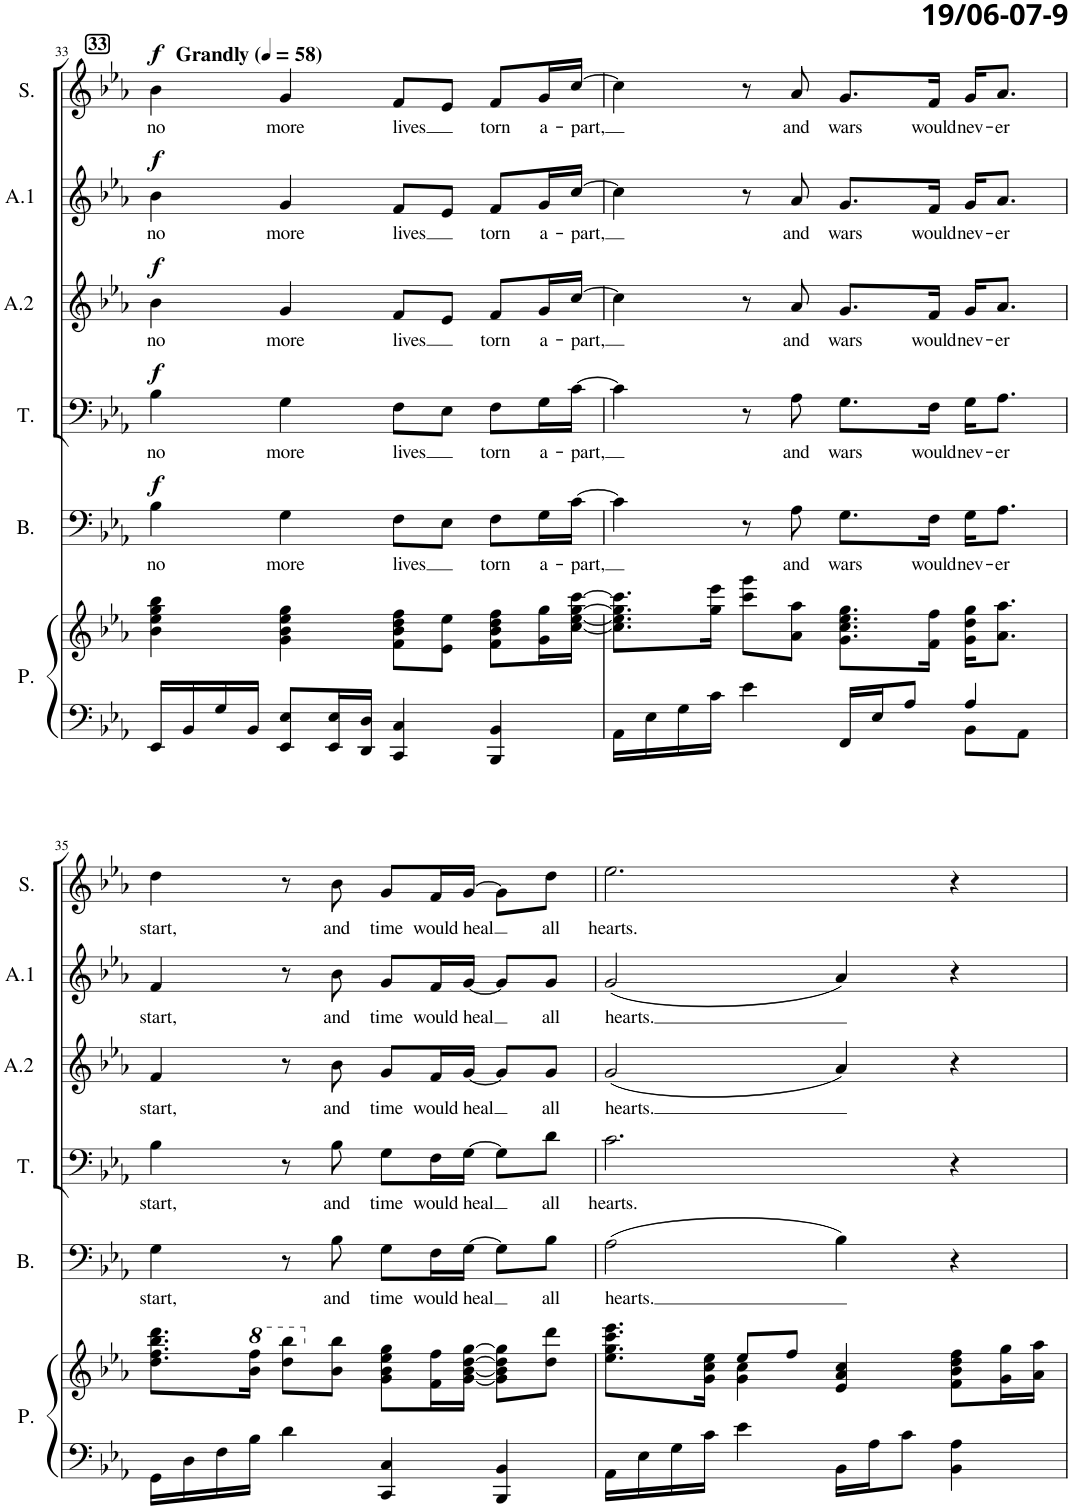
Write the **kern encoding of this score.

**kern	**kern	**kern	**text	**dynam	**kern	**text	**dynam	**kern	**text	**dynam	**kern	**text	**dynam	**kern	**text	**dynam
*part6	*part6	*part5	*part5	*part5	*part4	*part4	*part4	*part3	*part3	*part3	*part2	*part2	*part2	*part1	*part1	*part1
*staff7	*staff6	*staff5	*staff5	*staff5	*staff4	*staff4	*staff4	*staff3	*staff3	*staff3	*staff2	*staff2	*staff2	*staff1	*staff1	*staff1
*I"Piano	*	*I"Bass	*	*	*I"Tenor	*	*	*I"Alto 2	*	*	*I"Alto 1	*	*	*I"Soprano	*	*
*I'P.	*	*I'B.	*	*	*I'T.	*	*	*I'A.2	*	*	*I'A.1	*	*	*I'S.	*	*
!!LO:PB:g=z
*clefF4	*clefG2	*clefF4	*	*	*clefF4	*	*	*clefG2	*	*	*clefG2	*	*	*clefG2	*	*
*k[b-e-a-]	*k[b-e-a-]	*k[b-e-a-]	*	*	*k[b-e-a-]	*	*	*k[b-e-a-]	*	*	*k[b-e-a-]	*	*	*k[b-e-a-]	*	*
*M4/4	*M4/4	*M4/4	*	*	*M4/4	*	*	*M4/4	*	*	*M4/4	*	*	*M4/4	*	*
*MM58	*MM58	*MM58	*	*	*MM58	*	*	*MM58	*	*	*MM58	*	*	*MM58	*	*
!!LO:REH:place=s1:a:B:cj:fs=11:t=33
=33	=33	=33	=33	=33	=33	=33	=33	=33	=33	=33	=33	=33	=33	=33	=33	=33
!	!	!	!	!	!	!	!	!	!	!	!	!	!	!LO:TX:a:B:t=Grandly	!	!
!	!	!	!LO:LY:b	!LO:DY:a	!	!LO:LY:b	!LO:DY:a	!	!LO:LY:b	!LO:DY:a	!	!LO:LY:b	!LO:DY:a	!	!LO:LY:b	!LO:DY:a
16EE-/LL	4b-\ 4ee-\ 4gg\ 4bb-\	4B-\	no	f	4B-\	no	f	4b-\	no	f	4b-\	no	f	4b-\	no	f
16BB-/	.	.	.	.	.	.	.	.	.	.	.	.	.	.	.	.
16G/	.	.	.	.	.	.	.	.	.	.	.	.	.	.	.	.
16BB-/JJ	.	.	.	.	.	.	.	.	.	.	.	.	.	.	.	.
!	!	!	!LO:LY:b	!	!	!LO:LY:b	!	!	!LO:LY:b	!	!	!LO:LY:b	!	!	!LO:LY:b	!
8EE-/ 8E-/L	4g\ 4b-\ 4ee-\ 4gg\	4G\	more	.	4G\	more	.	4g/	more	.	4g/	more	.	4g/	more	.
16EE-/ 16E-/L	.	.	.	.	.	.	.	.	.	.	.	.	.	.	.	.
16DD/ 16D/JJ	.	.	.	.	.	.	.	.	.	.	.	.	.	.	.	.
!	!	!	!LO:LY:b	!	!	!LO:LY:b	!	!	!LO:LY:b	!	!	!LO:LY:b	!	!	!LO:LY:b	!
4CC/ 4C/	8f\ 8b-\ 8dd\ 8ff\L	8F\L	lives	.	8F\L	lives	.	8f/L	lives	.	8f/L	lives	.	8f/L	lives	.
.	8e-\ 8ee-\J	8E-\J	.	.	8E-\J	.	.	8e-/J	.	.	8e-/J	.	.	8e-/J	.	.
!	!	!	!LO:LY:b	!	!	!LO:LY:b	!	!	!LO:LY:b	!	!	!LO:LY:b	!	!	!LO:LY:b	!
4BBB-/ 4BB-/	8f\ 8b-\ 8dd\ 8ff\L	8F\L	torn	.	8F\L	torn	.	8f/L	torn	.	8f/L	torn	.	8f/L	torn	.
!	!	!	!LO:LY:b	!	!	!LO:LY:b	!	!	!LO:LY:b	!	!	!LO:LY:b	!	!	!LO:LY:b	!
.	16g\ 16gg\L	16G\L	a-	.	16G\L	a-	.	16g/L	a-	.	16g/L	a-	.	16g/L	a-	.
!	!	!	!LO:LY:b	!	!	!LO:LY:b	!	!	!LO:LY:b	!	!	!LO:LY:b	!	!	!LO:LY:b	!
.	[16cc\ [16ee-\ [16gg\ [16ccc\JJ	[16c\JJ	-part,	.	[16c\JJ	-part,	.	[16cc/JJ	-part,	.	[16cc/JJ	-part,	.	[16cc/JJ	-part,	.
=34	=34	=34	=34	=34	=34	=34	=34	=34	=34	=34	=34	=34	=34	=34	=34	=34
*^	*	*	*	*	*	*	*	*	*	*	*	*	*	*	*	*
16AA-\LL	2.ryy	8.cc\] 8.ee-\] 8.gg\] 8.ccc\]L	4c\]	.	.	4c\]	.	.	4cc\]	.	.	4cc\]	.	.	4cc\]	.	.
16E-\	.	.	.	.	.	.	.	.	.	.	.	.	.	.	.	.	.
16G\	.	.	.	.	.	.	.	.	.	.	.	.	.	.	.	.	.
16c\JJ	.	16gg\ 16eee-\Jk	.	.	.	.	.	.	.	.	.	.	.	.	.	.	.
4e-\	.	8ccc\ 8ggg\L	8r	.	.	8r	.	.	8r	.	.	8r	.	.	8r	.	.
!	!	!	!	!LO:LY:b	!	!	!LO:LY:b	!	!	!LO:LY:b	!	!	!LO:LY:b	!	!	!LO:LY:b	!
.	.	8a-\ 8aa-\J	8A-\	and	.	8A-\	and	.	8a-/	and	.	8a-/	and	.	8a-/	and	.
!	!	!	!	!LO:LY:b	!	!	!LO:LY:b	!	!	!LO:LY:b	!	!	!LO:LY:b	!	!	!LO:LY:b	!
16FF/LL	.	8.g\ 8.cc\ 8.ee-\ 8.gg\L	8.G\L	wars	.	8.G\L	wars	.	8.g/L	wars	.	8.g/L	wars	.	8.g/L	wars	.
16E-/J	.	.	.	.	.	.	.	.	.	.	.	.	.	.	.	.	.
8A-/J	.	.	.	.	.	.	.	.	.	.	.	.	.	.	.	.	.
!	!	!	!	!LO:LY:b	!	!	!LO:LY:b	!	!	!LO:LY:b	!	!	!LO:LY:b	!	!	!LO:LY:b	!
.	.	16f\ 16ff\Jk	16F\Jk	would	.	16F\Jk	would	.	16f/Jk	would	.	16f/Jk	would	.	16f/Jk	would	.
!	!	!	!	!LO:LY:b	!	!	!LO:LY:b	!	!	!LO:LY:b	!	!	!LO:LY:b	!	!	!LO:LY:b	!
4A-/	8BB-\L	16g\ 16dd\ 16gg\KL	16G\KL	nev-	.	16G\KL	nev-	.	16g/KL	nev-	.	16g/KL	nev-	.	16g/KL	nev-	.
!	!	!	!	!LO:LY:b	!	!	!LO:LY:b	!	!	!LO:LY:b	!	!	!LO:LY:b	!	!	!LO:LY:b	!
.	.	8.a-\ 8.aa-\J	8.A-\J	-er	.	8.A-\J	-er	.	8.a-/J	-er	.	8.a-/J	-er	.	8.a-/J	-er	.
.	8AA-\J	.	.	.	.	.	.	.	.	.	.	.	.	.	.	.	.
!!LO:LB:g=z
=35	=35	=35	=35	=35	=35	=35	=35	=35	=35	=35	=35	=35	=35	=35	=35	=35	=35
!	!	!	!	!LO:LY:b	!	!	!LO:LY:b	!	!	!LO:LY:b	!	!	!LO:LY:b	!	!	!LO:LY:b	!
*v	*v	*	*	*	*	*	*	*	*	*	*	*	*	*	*	*	*
16GG\LL	8.dd\ 8.ff\ 8.bb-\ 8.ddd\L	4G\	start,	.	4B-\	start,	.	4f/	start,	.	4f/	start,	.	4dd\	start,	.
16D\	.	.	.	.	.	.	.	.	.	.	.	.	.	.	.	.
16F\	.	.	.	.	.	.	.	.	.	.	.	.	.	.	.	.
*	*8va	*	*	*	*	*	*	*	*	*	*	*	*	*	*	*
16B-\JJ	16bb-\ 16fff\Jk	.	.	.	.	.	.	.	.	.	.	.	.	.	.	.
4d\	8ddd\ 8bbb-\L	8r	.	.	8r	.	.	8r	.	.	8r	.	.	8r	.	.
*	*X8va	*	*	*	*	*	*	*	*	*	*	*	*	*	*	*
!	!	!	!LO:LY:b	!	!	!LO:LY:b	!	!	!LO:LY:b	!	!	!LO:LY:b	!	!	!LO:LY:b	!
.	8b-\ 8bb-\J	8B-\	and	.	8B-\	and	.	8b-\	and	.	8b-\	and	.	8b-\	and	.
!	!	!	!LO:LY:b	!	!	!LO:LY:b	!	!	!LO:LY:b	!	!	!LO:LY:b	!	!	!LO:LY:b	!
4CC/ 4C/	8g\ 8b-\ 8ee-\ 8gg\L	8G\L	time	.	8G\L	time	.	8g/L	time	.	8g/L	time	.	8g/L	time	.
!	!	!	!LO:LY:b	!	!	!LO:LY:b	!	!	!LO:LY:b	!	!	!LO:LY:b	!	!	!LO:LY:b	!
.	16f\ 16ff\L	16F\L	would	.	16F\L	would	.	16f/L	would	.	16f/L	would	.	16f/L	would	.
!	!	!	!LO:LY:b	!	!	!LO:LY:b	!	!	!LO:LY:b	!	!	!LO:LY:b	!	!	!LO:LY:b	!
.	[16g\ [16b-\ [16dd\ [16gg\JJ	[16G\JJ	heal	.	[16G\JJ	heal	.	[16g/JJ	heal	.	[16g/JJ	heal	.	[16g/JJ	heal	.
4BBB-/ 4BB-/	8g\] 8b-\] 8dd\] 8gg\]L	8G\L]	.	.	8G\L]	.	.	8g/L]	.	.	8g/L]	.	.	8g\L]	.	.
!	!	!	!LO:LY:b	!	!	!LO:LY:b	!	!	!LO:LY:b	!	!	!LO:LY:b	!	!	!LO:LY:b	!
.	8dd\ 8ddd\J	8B-\J	all	.	8d\J	all	.	8g/J	all	.	8g/J	all	.	8dd\J	all	.
=36	=36	=36	=36	=36	=36	=36	=36	=36	=36	=36	=36	=36	=36	=36	=36	=36
*	*^	*	*	*	*	*	*	*	*	*	*	*	*	*	*	*
!	!	!	!	!LO:LY:b	!	!	!LO:LY:b	!	!	!LO:LY:b	!	!	!LO:LY:b	!	!	!LO:LY:b	!
16AA-\LL	8.ee-\ 8.gg\ 8.ccc\ 8.eee-\L	4ryy	(2A-\	hearts.	.	2.c\	hearts.	.	(2g/	hearts.	.	(2g/	hearts.	.	2.ee-\	hearts.	.
16E-\	.	.	.	.	.	.	.	.	.	.	.	.	.	.	.	.	.
16G\	.	.	.	.	.	.	.	.	.	.	.	.	.	.	.	.	.
16c\JJ	16g\ 16cc\ 16ee-\Jk	.	.	.	.	.	.	.	.	.	.	.	.	.	.	.	.
4e-\	8ee-/L	4g\ 4cc\	.	.	.	.	.	.	.	.	.	.	.	.	.	.	.
.	8ff/J	.	.	.	.	.	.	.	.	.	.	.	.	.	.	.	.
16BB-\LL	4e-/ 4a-/ 4cc/	2ryy	4B-\)	.	.	.	.	.	4a-/)	.	.	4a-/)	.	.	.	.	.
16A-\J	.	.	.	.	.	.	.	.	.	.	.	.	.	.	.	.	.
8c\J	.	.	.	.	.	.	.	.	.	.	.	.	.	.	.	.	.
4BB-\ 4A-\	8f\ 8b-\ 8dd\ 8ff\L	.	4r	.	.	4r	.	.	4r	.	.	4r	.	.	4r	.	.
.	16g\ 16gg\L	.	.	.	.	.	.	.	.	.	.	.	.	.	.	.	.
.	16a-\ 16aa-\JJ	.	.	.	.	.	.	.	.	.	.	.	.	.	.	.	.
*	*v	*v	*	*	*	*	*	*	*	*	*	*	*	*	*	*	*
=	=	=	=	=	=	=	=	=	=	=	=	=	=	=	=	=
*-	*-	*-	*-	*-	*-	*-	*-	*-	*-	*-	*-	*-	*-	*-	*-	*-
